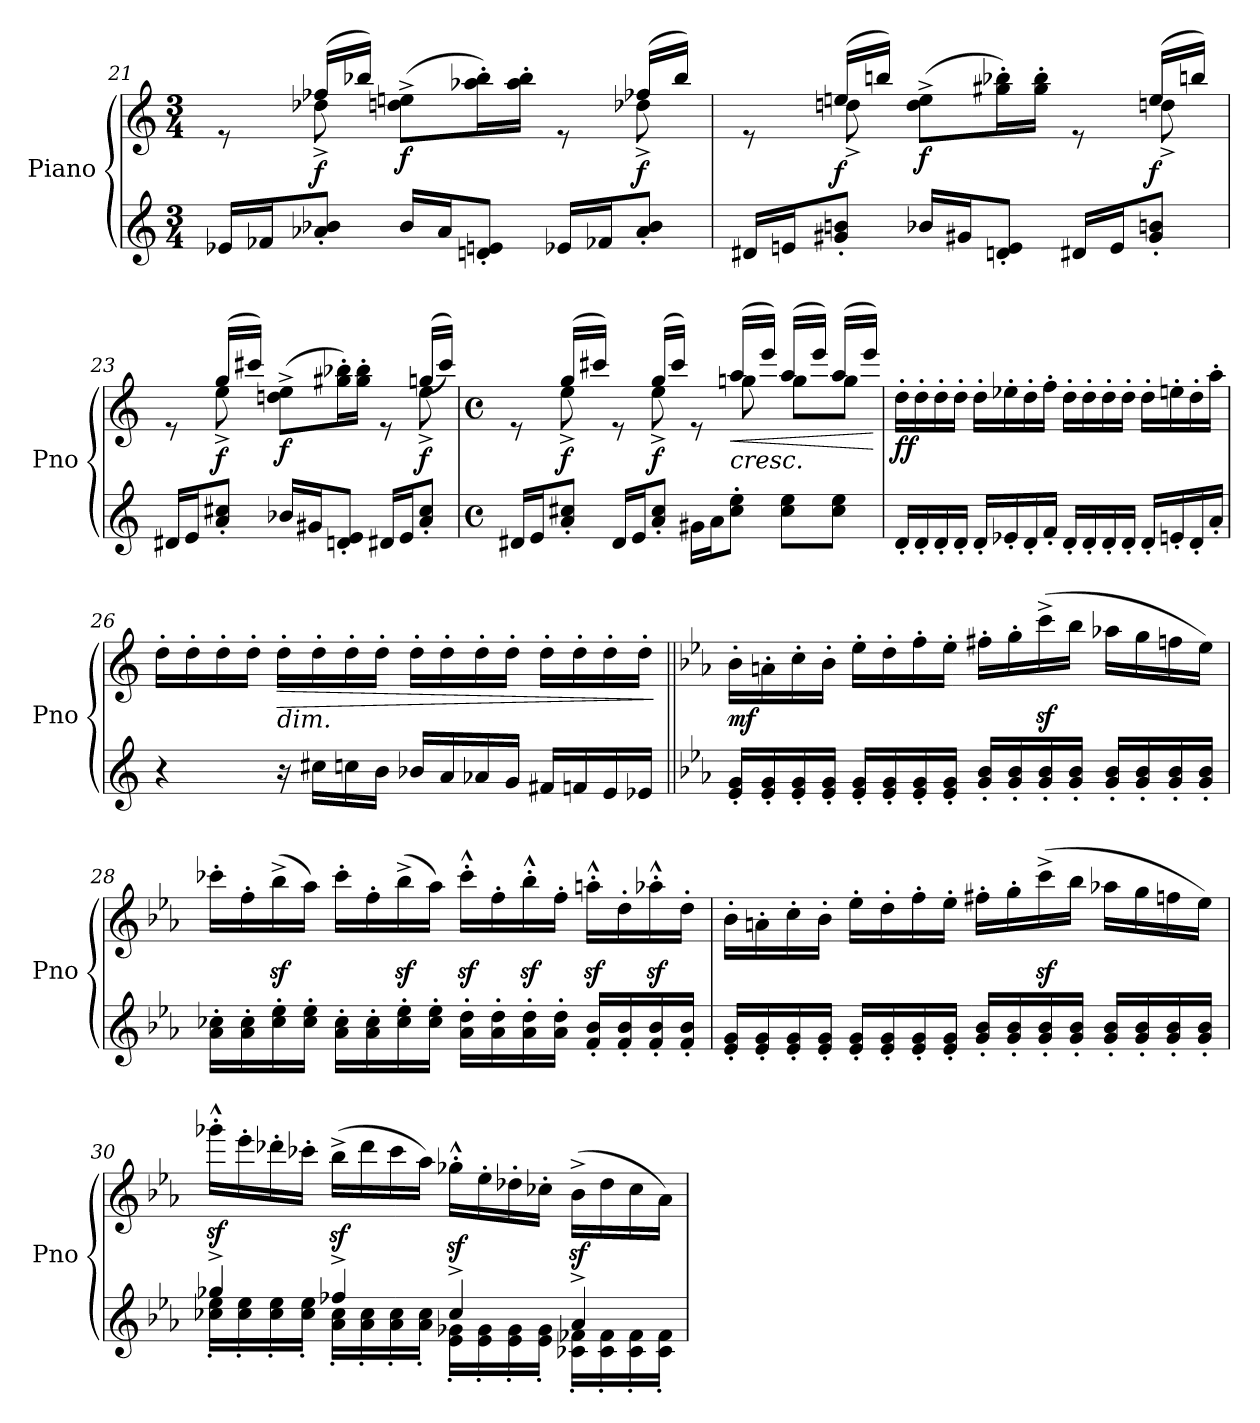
**kern	**kern	**dynam
*part1	*part1	*part1
*staff2	*staff1	*staff1/2
*I"Piano	*	*
*I'Pno	*	*
!!LO:LB:g=z
*clefG2	*clefG2	*
*k[]	*k[]	*
*M3/4	*M3/4	*
=21	=21	=21
*	*^	*
16e-X/LL	8re	8ryy	.
16f-X/J	.	.	.
!	!	!	!LO:DY:b
8a-X/' 8b-X/'J	(16ff-X/LL	8dd-X^\	f
.	16bb-X/JJ)	.	.
!	!	!	!LO:DY:b
16b-/LL	(>8ddn\^ 8een\^L	4.ryy	f
16a-/J	.	.	.
8dn/' 8en/'J	16aa-X\' 16bb-\'L)	.	.
.	16aa-\' 16bb-\'JJ	.	.
16e-X/LL	8re	.	.
16f-X/J	.	.	.
!	!	!	!LO:DY:b
8a-/' 8b-/'J	(16ff-X/LL	8dd-X^\	f
.	16bb-/JJ)	.	.
=22	=22	=22	=22
16d#X/LL	8re	8ryy	.
16en/J	.	.	.
!	!	!	!LO:DY:b
8g#X/' 8bn/'J	(16een/LL	8ddn^\	f
.	16bbn/JJ)	.	.
!	!	!	!LO:DY:b
16b-X/LL	(>8dd\^ 8ee\^L	4.ryy	f
16g#X/J	.	.	.
8dn/' 8e/'J	16gg#X\' 16bb-X\'L)	.	.
.	16gg#\' 16bb-\'JJ	.	.
16d#X/LL	8re	.	.
16e/J	.	.	.
!	!	!	!LO:DY:b
8g#/' 8bn/'J	(16ee/LL	8ddn^\	f
.	16bbn/JJ)	.	.
!!LO:PB:g=z	!!
=23	=23	=23	=23
16d#X/LL	8re	8ryy	.
16e/J	.	.	.
!	!	!	!LO:DY:b
8a/' 8cc#X/'J	(16gg/LL	8ee^\	f
.	16ccc#X/JJ)	.	.
!	!	!	!LO:DY:b
16b-X/LL	(>8ddn\^ 8ee\^L	4.ryy	f
16g#X/J	.	.	.
8dn/' 8e/'J	16gg#X\' 16bb-X\'L)	.	.
.	16gg#\' 16bb-\'JJ	.	.
16d#X/LL	8re	.	.
16e/J	.	.	.
!	!	!	!LO:DY:b
8a/' 8cc#/'J	((16ggn/LL	8ee^\	f
.	16ccc#/JJ))	.	.
=24	=24	=24	=24
*M4/4	*M4/4	*	*
*met(c)	*met(c)	*	*
16d#X/LL	8re	8ryy	.
16e/J	.	.	.
!	!	!	!LO:DY:b
8a/' 8cc#X/'J	(16gg/LL	8ee^\	f
.	16ccc#X/JJ)	.	.
16d#/LL	8re	8ryy	.
16e/J	.	.	.
!	!	!	!LO:DY:b
8a/' 8cc#/'J	(16gg/LL	8ee^\	f
.	16ccc#/JJ)	.	.
16g#X\LL	8re	8ryy	.
16a\J	.	.	.
!	!LO:TX:b:i:t=cresc.	!	!
!	!	!	!LO:HP:b
8cc#\' 8ee\'J	(16aa/LL	8ggn\	<
.	16eee/JJ)	.	.
8cc#\ 8ee\L	(16aa/LL	8gg\L	.
.	16eee/JJ)	.	.
8cc#\ 8ee\J	(16aa/LL	8gg\J	.
.	16eee/JJ)	.	.
*	*v	*v	*
.	.	[
!!LO:LB:g=z
=25	=25	=25
!	!	!LO:DY:b
16d'/LL	16dd'\LL	ff
16d'/	16dd'\	.
16d'/	16dd'\	.
16d'/JJ	16dd'\JJ	.
16d'/LL	16dd'\LL	.
16e-X'/	16ee-X'\	.
16d'/	16dd'\	.
16f'/JJ	16ff'\JJ	.
16d'/LL	16dd'\LL	.
16d'/	16dd'\	.
16d'/	16dd'\	.
16d'/JJ	16dd'\JJ	.
16d'/LL	16dd'\LL	.
16en'/	16een'\	.
16d'/	16dd'\	.
16a'/JJ	16aa'\JJ	.
=26	=26	=26
4r	16dd'\LL	.
.	16dd'\	.
.	16dd'\	.
.	16dd'\JJ	.
!	!LO:TX:b:i:t=dim.	!
!	!	!LO:HP:b
16r	16dd'\LL	>
16cc#X\LL	16dd'\	.
16ccn\	16dd'\	.
16b\JJ	16dd'\JJ	.
16b-X/LL	16dd'\LL	.
16a/	16dd'\	.
16a-X/	16dd'\	.
16g/JJ	16dd'\JJ	.
16f#X/LL	16dd'\LL	.
16fn/	16dd'\	.
16e/	16dd'\	.
16e-X/JJ	16dd'\JJ	.
.	.	]
!!LO:LB:g=z
=27||	=27||	=27||
*k[b-e-a-]	*k[b-e-a-]	*
!	!	!LO:DY:b
16e-/' 16g/'LL	16b-'\LL	mf
16e-/' 16g/'	16an'\	.
16e-/' 16g/'	16cc'\	.
16e-/' 16g/'JJ	16b-'\JJ	.
16e-/' 16g/'LL	16ee-'\LL	.
16e-/' 16g/'	16dd'\	.
16e-/' 16g/'	16ff'\	.
16e-/' 16g/'JJ	16ee-'\JJ	.
16g/' 16b-/'LL	16ff#X'\LL	.
16g/' 16b-/'	16gg'\	.
16g/' 16b-/'	(16cccz<^\	.
16g/' 16b-/'JJ	16bb-\JJ	.
16g/' 16b-/'LL	16aa-X\LL	.
16g/' 16b-/'	16gg\	.
16g/' 16b-/'	16ffn\	.
16g/' 16b-/'JJ	16ee-\JJ)	.
=28	=28	=28
16a-\' 16cc-X\'LL	16ccc-X'\LL	.
16a-\' 16cc-\'	16ff'\	.
16cc-\' 16ee-\'	(16bb-z<^\	.
16cc-\' 16ee-\'JJ	16aa-\JJ)	.
16a-\' 16cc-\'LL	16ccc-'\LL	.
16a-\' 16cc-\'	16ff'\	.
16cc-\' 16ee-\'	(16bb-z<^\	.
16cc-\' 16ee-\'JJ	16aa-\JJ)	.
16a-\' 16dd\'LL	16ccc-z<'^^\LL	.
16a-\' 16dd\'	16ff'\	.
16a-\' 16dd\'	16bb-z<'^^\	.
16a-\' 16dd\'JJ	16ff'\JJ	.
16f/' 16b-/'LL	16aanz<'^^\LL	.
16f/' 16b-/'	16dd'\	.
16f/' 16b-/'	16aa-Xz<'^^\	.
16f/' 16b-/'JJ	16dd'\JJ	.
!!LO:LB:g=z
=29	=29	=29
16e-/' 16g/'LL	16b-'\LL	.
16e-/' 16g/'	16an'\	.
16e-/' 16g/'	16cc'\	.
16e-/' 16g/'JJ	16b-'\JJ	.
16e-/' 16g/'LL	16ee-'\LL	.
16e-/' 16g/'	16dd'\	.
16e-/' 16g/'	16ff'\	.
16e-/' 16g/'JJ	16ee-'\JJ	.
16g/' 16b-/'LL	16ff#X'\LL	.
16g/' 16b-/'	16gg'\	.
16g/' 16b-/'	(16cccz<^\	.
16g/' 16b-/'JJ	16bb-\JJ	.
16g/' 16b-/'LL	16aa-X\LL	.
16g/' 16b-/'	16gg\	.
16g/' 16b-/'	16ffn\	.
16g/' 16b-/'JJ	16ee-\JJ)	.
=30	=30	=30
*^	*	*
4gg-X^/	16cc-X\' 16ee-\'LL	16ggg-Xz<'^^\LL	.
.	16cc-\' 16ee-\'	16eee-'\	.
.	16cc-\' 16ee-\'	16ddd-X'\	.
.	16cc-\' 16ee-\'JJ	16ccc-X'\JJ	.
4ff-X^/	16a-\' 16cc-\'LL	(16bb-z<^\LL	.
.	16a-\' 16cc-\'	16ddd-\	.
.	16a-\' 16cc-\'	16ccc-\	.
.	16a-\' 16cc-\'JJ	16aa-\JJ)	.
4cc-^/	16e-\' 16g-X\'LL	16gg-Xz<'^^\LL	.
.	16e-\' 16g-\'	16ee-'\	.
.	16e-\' 16g-\'	16dd-X'\	.
.	16e-\' 16g-\'JJ	16cc-X'\JJ	.
4a-^/	16c-X\' 16f-X\'LL	(16b-z<^\LL	.
.	16c-\' 16f-\'	16dd-\	.
.	16c-\' 16f-\'	16cc-\	.
.	16c-\' 16f-\'JJ	16a-\JJ)	.
*v	*v	*	*
=	=	=
*-	*-	*-
